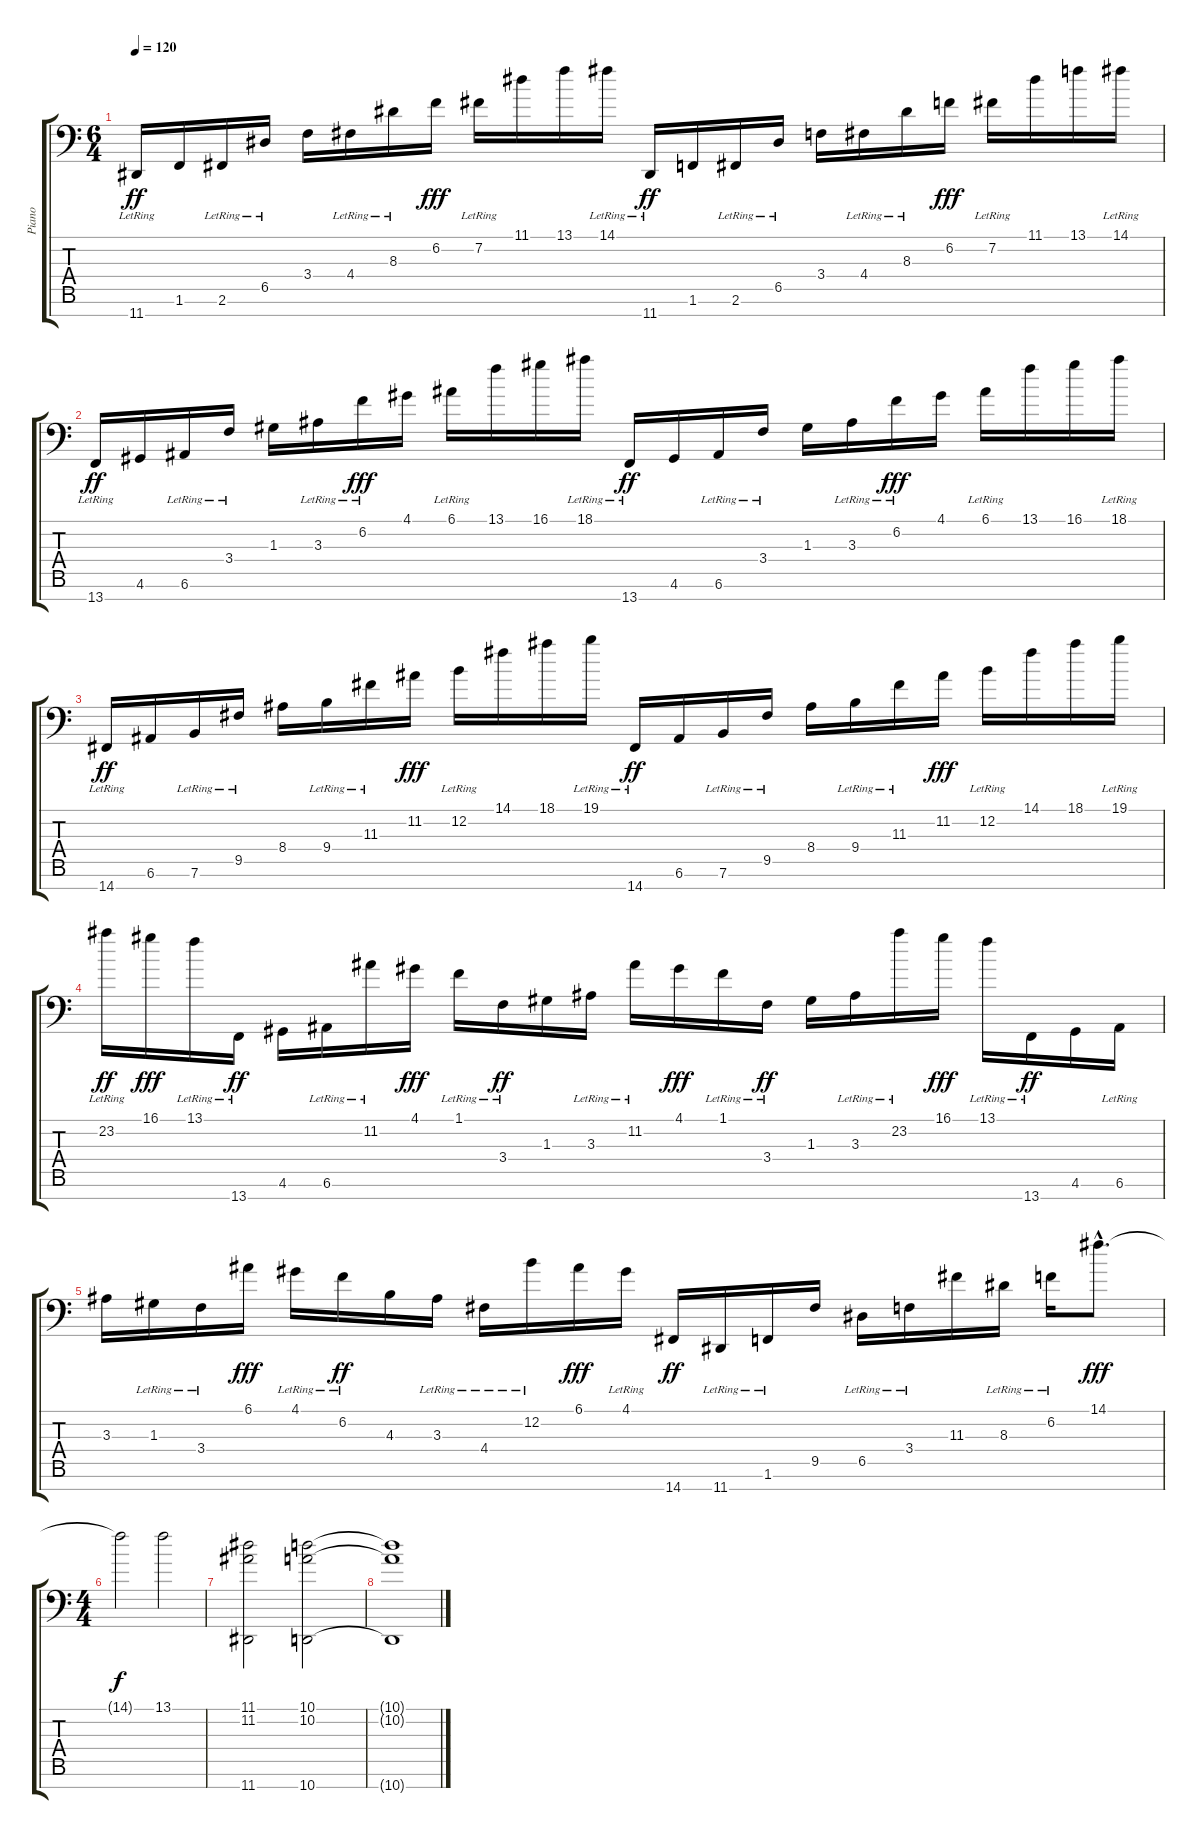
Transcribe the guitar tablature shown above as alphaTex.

\track ("Piano" "Piano") {instrument brightacousticpiano}
\staff {score tabs}
\tuning (E4 B3 G3 D3 A2 E2 E1) {hide}
\ts (6 4)
\tempo 120
\clef f4
\ks c
11.7{lr}.16{dy ff} 1.6.16 2.6{lr}.16 6.5{lr}.16 3.4.16 4.4{lr}.16 8.3{lr}.16 6.2.16{dy fff} 7.2{lr}.16 11.1.16 13.1.16 14.1{lr}.16 11.7{lr}.16{dy ff} 1.6.16 2.6{lr}.16 6.5{lr}.16 3.4.16 4.4{lr}.16 8.3{lr}.16 6.2.16{dy fff} 7.2{lr}.16 11.1.16 13.1.16 14.1{lr}.16 |
13.7{lr}.16{dy ff} 4.6.16 6.6{lr}.16 3.4{lr}.16 1.3.16 3.3{lr}.16 6.2{lr}.16{dy fff} 4.1.16 6.1{lr}.16 13.1.16 16.1.16 18.1{lr}.16 13.7{lr}.16{dy ff} 4.6.16 6.6{lr}.16 3.4{lr}.16 1.3.16 3.3{lr}.16 6.2{lr}.16{dy fff} 4.1.16 6.1{lr}.16 13.1.16 16.1.16 18.1{lr}.16 |
14.7{lr}.16{dy ff} 6.6.16 7.6{lr}.16 9.5{lr}.16 8.4.16 9.4{lr}.16 11.3{lr}.16 11.2.16{dy fff} 12.2{lr}.16 14.1.16 18.1.16 19.1{lr}.16 14.7{lr}.16{dy ff} 6.6.16 7.6{lr}.16 9.5{lr}.16 8.4.16 9.4{lr}.16 11.3{lr}.16 11.2.16{dy fff} 12.2{lr}.16 14.1.16 18.1.16 19.1{lr}.16 |
23.2{lr}.16{dy ff} 16.1.16{dy fff} 13.1{lr}.16 13.7{lr}.16{dy ff} 4.6.16 6.6{lr}.16 11.2{lr}.16 4.1.16{dy fff} 1.1{lr}.16 3.4{lr}.16{dy ff} 1.3.16 3.3{lr}.16 11.2{lr}.16 4.1.16{dy fff} 1.1{lr}.16 3.4{lr}.16{dy ff} 1.3.16 3.3{lr}.16 23.2{lr}.16 16.1.16{dy fff} 13.1{lr}.16 13.7{lr}.16{dy ff} 4.6.16 6.6{lr}.16 |
3.3.16 1.3{lr}.16 3.4{lr}.16 6.1.16{dy fff} 4.1{lr}.16 6.2{lr}.16{dy ff} 4.3.16 3.3{lr}.16 4.4{lr}.16 12.2{lr}.16 6.1.16{dy fff} 4.1{lr}.16 14.7.16{dy ff} 11.7{lr}.16 1.6{lr}.16 9.5.16 6.5{lr}.16 3.4{lr}.16 11.3.16 8.3{lr}.16 6.2{lr}.16 14.1{hac}.8{d dy fff} |
\ts (4 4)
14.1{t}.2{dy f} 13.1.2 |
(11.1 11.2 11.7).2 (10.1 10.2 10.7).2 |
(10.1{t} 10.2{t} 10.7{t}).1
